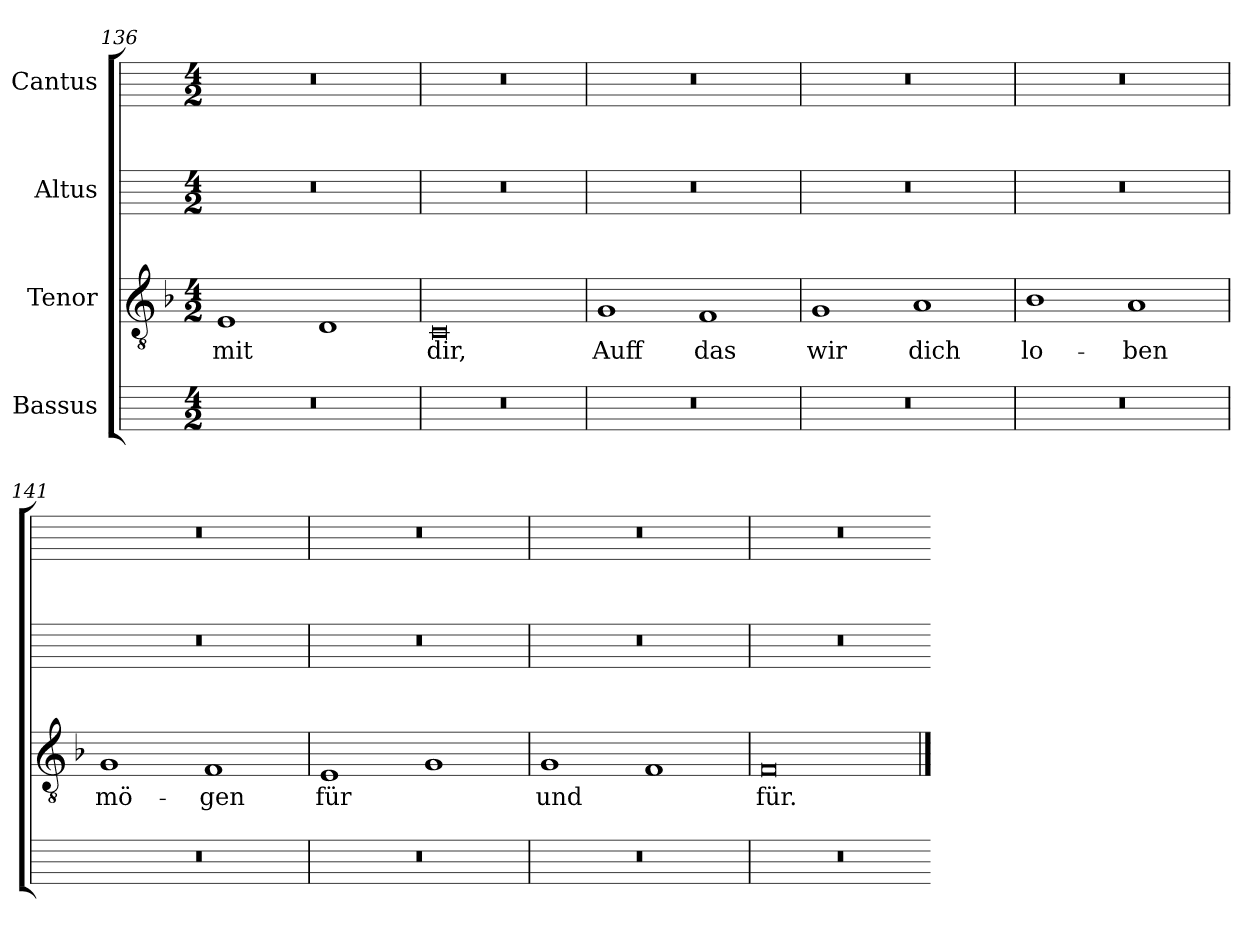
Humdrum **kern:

**kern	**kern	**text	**kern	**kern
*part4	*part3	*part3	*part2	*part1
*staff4	*staff3	*staff3	*staff2	*staff1
*I"Bassus	*I"Tenor	*	*I"Altus	*I"Cantus
*	*clefGv2	*	*	*
*	*	*	*	*ITrd1c2
*	*k[b-]	*	*	*
*	*F:	*	*	*
*M4/2	*M4/2	*	*M4/2	*M4/2
=136	=136	=136	=136	=136
!	!	!LO:LY:b	!	!
0r	1E	mit	0r	0r
.	1D	.	.	.
=137	=137	=137	=137	=137
!	!	!LO:LY:b	!	!
0r	0C	dir,	0r	0r
=138	=138	=138	=138	=138
!	!	!LO:LY:b	!	!
0r	1G	Auff	0r	0r
!	!	!LO:LY:b	!	!
.	1F	das	.	.
=139	=139	=139	=139	=139
!	!	!LO:LY:b	!	!
0r	1G	wir	0r	0r
!	!	!LO:LY:b	!	!
.	1A	dich	.	.
=140	=140	=140	=140	=140
!	!	!LO:LY:b	!	!
0r	1B-	lo-	0r	0r
!	!	!LO:LY:b	!	!
.	1A	-ben	.	.
=141	=141	=141	=141	=141
!	!	!LO:LY:b	!	!
0r	1G	mö-	0r	0r
!	!	!LO:LY:b	!	!
.	1F	-gen	.	.
=142	=142	=142	=142	=142
!	!	!LO:LY:b	!	!
0r	1E	für	0r	0r
.	1G	.	.	.
=143	=143	=143	=143	=143
!	!	!LO:LY:b	!	!
0r	1G	und	0r	0r
.	1F	.	.	.
=144	=144	=144	=144	=144
!	!	!LO:LY:b	!	!
0r	0F	für.	0r	0r
=	==	=	=	=
*-	*-	*-	*-	*-
